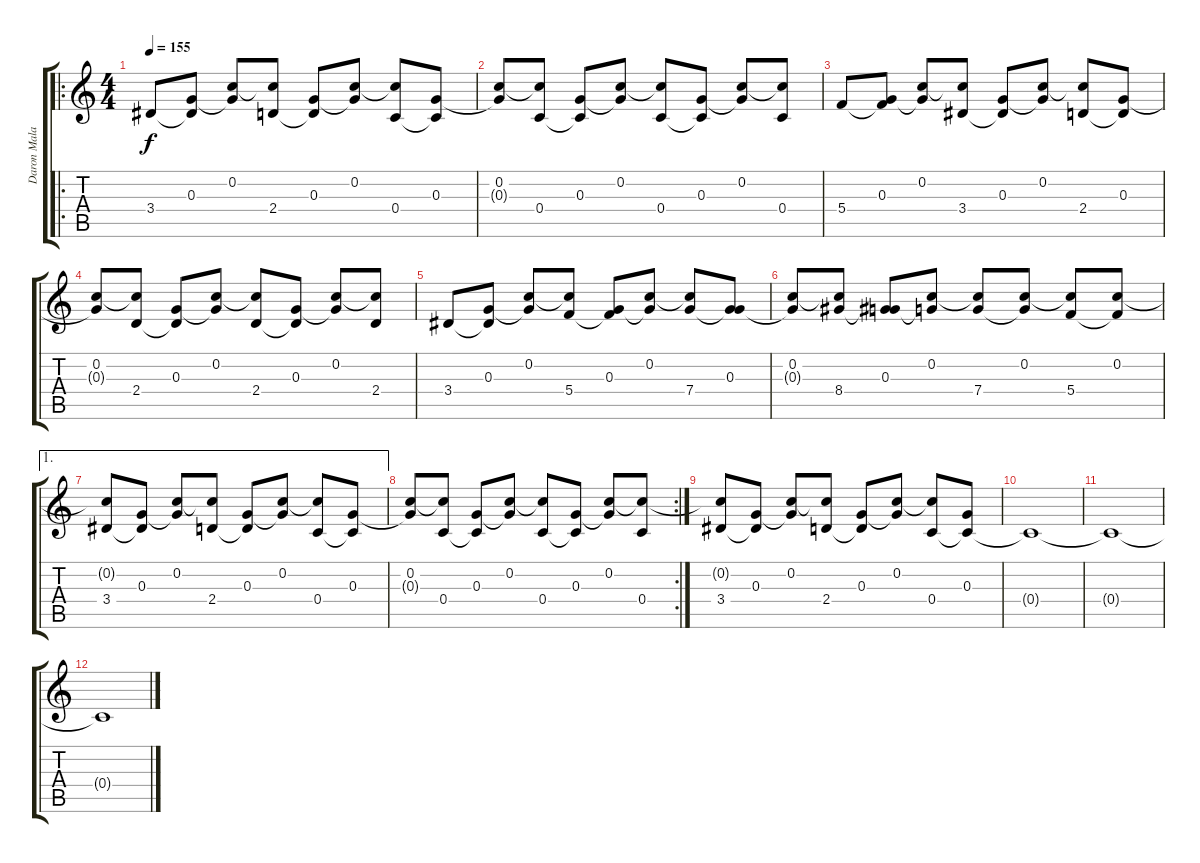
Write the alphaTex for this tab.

\track ("Daron Malakian" "Daron Mala") {instrument distortionguitar}
\staff {score tabs}
\tuning (F4 C4 G3 C3 G2 C2) {hide}
\ro
\ts (4 4)
\tempo 155
\clef g2
\ks c
3.4.8{dy f} (0.3 3.4{t}).8 (0.2 0.3{t}).8 (0.2{t} 2.4).8 (0.3 2.4{t}).8 (0.2 0.3{t}).8 (0.2{t} 0.4).8 (0.3 0.4{t}).8 |
(0.2 0.3{t}).8 (0.2{t} 0.4).8 (0.3 0.4{t}).8 (0.2 0.3{t}).8 (0.2{t} 0.4).8 (0.3 0.4{t}).8 (0.2 0.3{t}).8 (0.2{t} 0.4).8 |
5.4.8 (0.3 5.4{t}).8 (0.2 0.3{t}).8 (0.2{t} 3.4).8 (0.3 3.4{t}).8 (0.2 0.3{t}).8 (0.2{t} 2.4).8 (0.3 2.4{t}).8 |
(0.2 0.3{t}).8 (0.2{t} 2.4).8 (0.3 2.4{t}).8 (0.2 0.3{t}).8 (0.2{t} 2.4).8 (0.3 2.4{t}).8 (0.2 0.3{t}).8 (0.2{t} 2.4).8 |
3.4.8 (0.3 3.4{t}).8 (0.2 0.3{t}).8 (0.2{t} 5.4).8 (0.3 5.4{t}).8 (0.2 0.3{t}).8 (0.2{t} 7.4).8 (0.3 7.4{t}).8 |
(0.2 0.3{t}).8 (0.2{t} 8.4).8 (0.3 8.4{t}).8 (0.2 0.3{t}).8 (0.2{t} 7.4).8 (0.2 7.4{t}).8 (0.2{t} 5.4).8 (0.2 5.4{t}).8 |
\ae 1
(0.2{t} 3.4).8 (0.3 3.4{t}).8 (0.2 0.3{t}).8 (0.2{t} 2.4).8 (0.3 2.4{t}).8 (0.2 0.3{t}).8 (0.2{t} 0.4).8 (0.3 0.4{t}).8 |
\rc 2
(0.2 0.3{t}).8 (0.2{t} 0.4).8 (0.3 0.4{t}).8 (0.2 0.3{t}).8 (0.2{t} 0.4).8 (0.3 0.4{t}).8 (0.2 0.3{t}).8 (0.2{t} 0.4).8 |
(0.2{t} 3.4).8 (0.3 3.4{t}).8 (0.2 0.3{t}).8 (0.2{t} 2.4).8 (0.3 2.4{t}).8 (0.2 0.3{t}).8 (0.2{t} 0.4).8 (0.3 0.4{t}).8 |
0.4{t}.1 |
0.4{t}.1 |
0.4{t}.1
